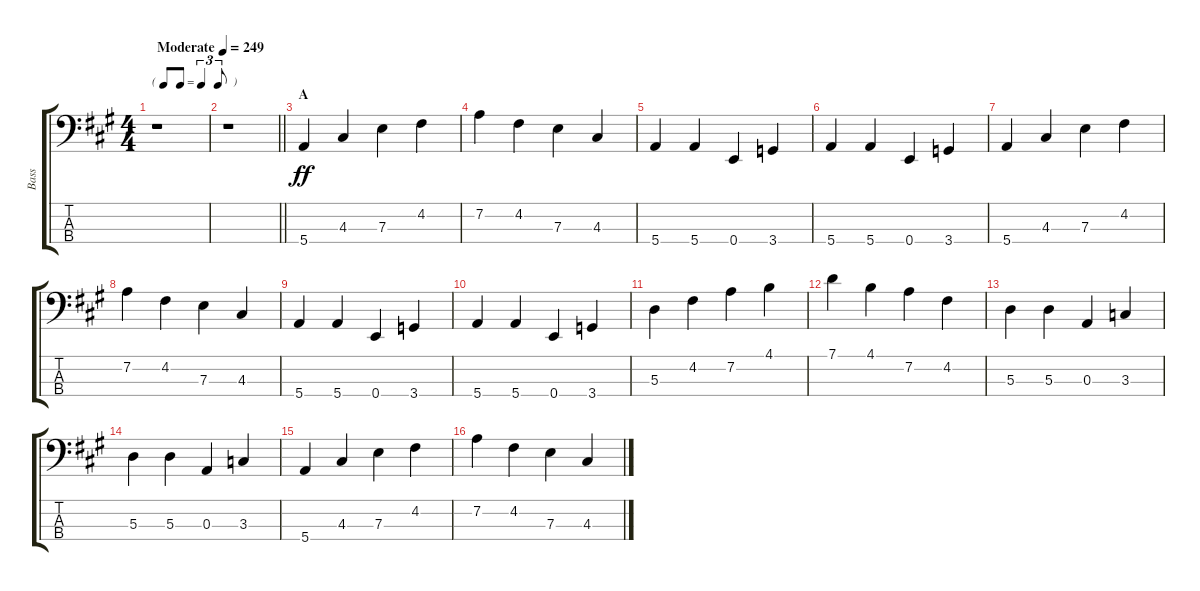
\track ("Bass" "Bass") {instrument electricbassfinger}
\staff {score tabs}
\tuning (G2 D2 A1 E1) {hide}
\ts (4 4)
\tf triplet8th
\tempo (249 "Moderate")
\clef f4
\ks a
r.1{dy ff instrument electricbassfinger} |
\barLineRight lightlight
r.1 |
\section ("" "A")
5.4.4 4.3.4 7.3.4 4.2.4 |
7.2.4 4.2.4 7.3.4 4.3.4 |
5.4.4 5.4.4 0.4.4 3.4.4 |
5.4.4 5.4.4 0.4.4 3.4.4 |
5.4.4 4.3.4 7.3.4 4.2.4 |
7.2.4 4.2.4 7.3.4 4.3.4 |
5.4.4 5.4.4 0.4.4 3.4.4 |
5.4.4 5.4.4 0.4.4 3.4.4 |
5.3.4 4.2.4 7.2.4 4.1.4 |
7.1.4 4.1.4 7.2.4 4.2.4 |
5.3.4 5.3.4 0.3.4 3.3.4 |
5.3.4 5.3.4 0.3.4 3.3.4 |
5.4.4 4.3.4 7.3.4 4.2.4 |
7.2.4 4.2.4 7.3.4 4.3.4
